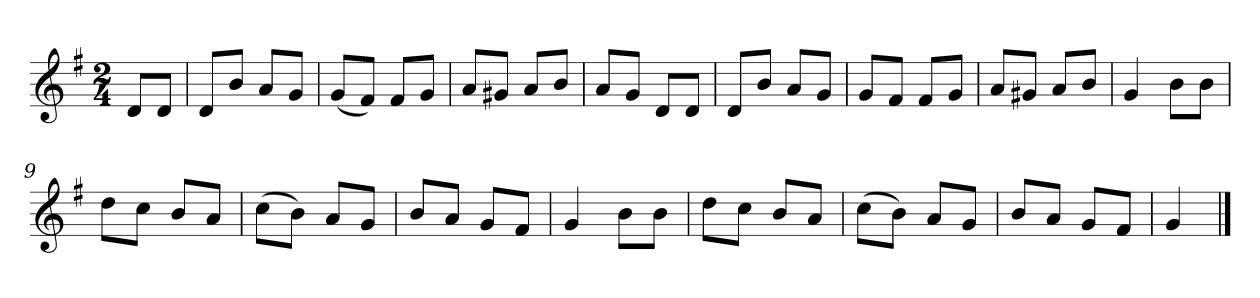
**kern
*part1
*staff1
*k[f#]
*M2/4
*MM120
=
8dL
8dJ
=1
8dL
8bJ
8aL
8gJ
=2
(8gL
8f#J)
8f#L
8gJ
=3
8aL
8g#XJ
8aL
8bJ
=4
8aL
8gJ
8dL
8dJ
=5
8dL
8bJ
8aL
8gJ
=6
8gL
8f#J
8f#L
8gJ
=7
8aL
8g#XJ
8aL
8bJ
=8
4g
8bL
8bJ
=9
8ddL
8ccJ
8bL
8aJ
=10
(8ccL
8bJ)
8aL
8gJ
=11
8bL
8aJ
8gL
8f#J
=12
4g
8bL
8bJ
=13
8ddL
8ccJ
8bL
8aJ
=14
(8ccL
8bJ)
8aL
8gJ
=15
8bL
8aJ
8gL
8f#J
=16
4g
==
*-
